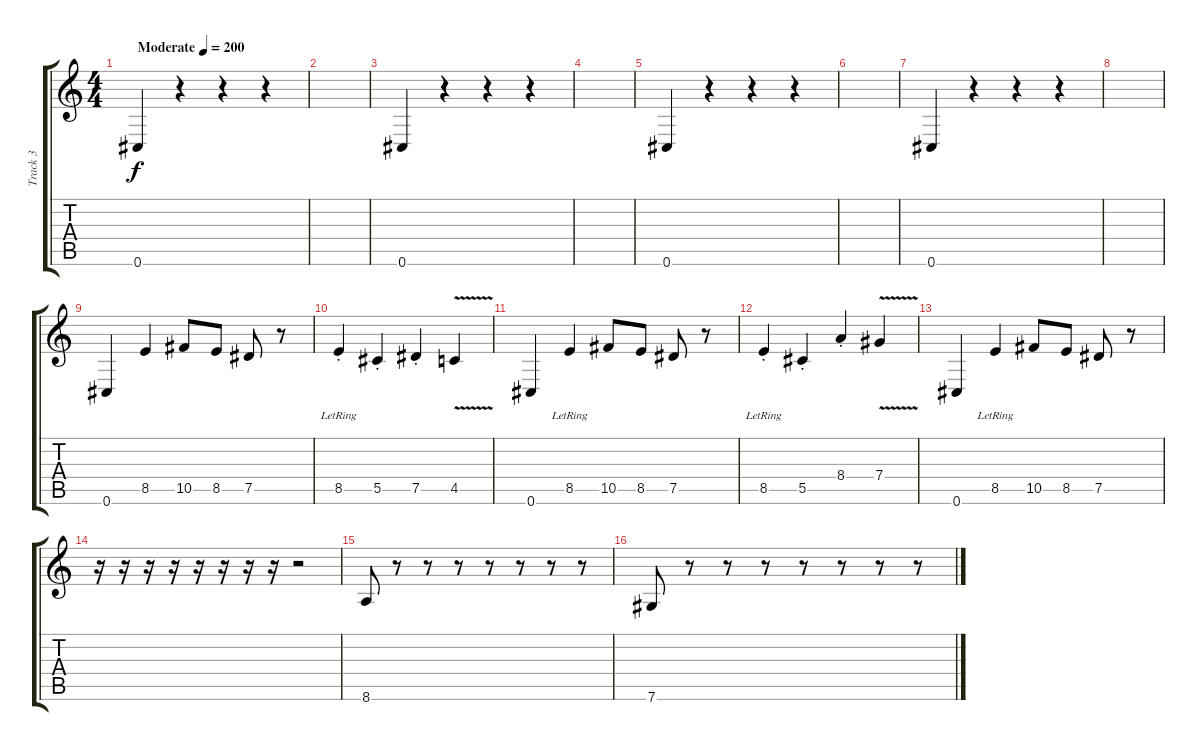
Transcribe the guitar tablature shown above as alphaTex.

\track ("Track 3" "Track 3") {instrument electricbassfinger}
\staff {score tabs}
\tuning (Eb4 Bb3 Gb3 Db3 Ab2 Db2) {hide}
\ts (4 4)
\tempo (200 "Moderate")
\clef g2
\ks c
0.6.4{dy f instrument electricbassfinger} r.4 r.4 r.4 |
|
0.6.4 r.4 r.4 r.4 |
|
0.6.4 r.4 r.4 r.4 |
|
0.6.4 r.4 r.4 r.4 |
|
0.6.4 8.5.4 10.5.8 8.5.8 7.5.8 r.8 |
8.5{st lr}.4 5.5{st}.4 7.5{st}.4 4.5{v}.4 |
0.6.4 8.5{lr}.4 10.5.8 8.5.8 7.5.8 r.8 |
8.5{st lr}.4 5.5{st}.4 8.4{st}.4 7.4{v}.4 |
0.6.4 8.5{lr}.4 10.5.8 8.5.8 7.5.8 r.8 |
r.16 r.16 r.16 r.16 r.16 r.16 r.16 r.16 r.2 |
8.6.8 r.8 r.8 r.8 r.8 r.8 r.8 r.8 |
7.6.8 r.8 r.8 r.8 r.8 r.8 r.8 r.8
